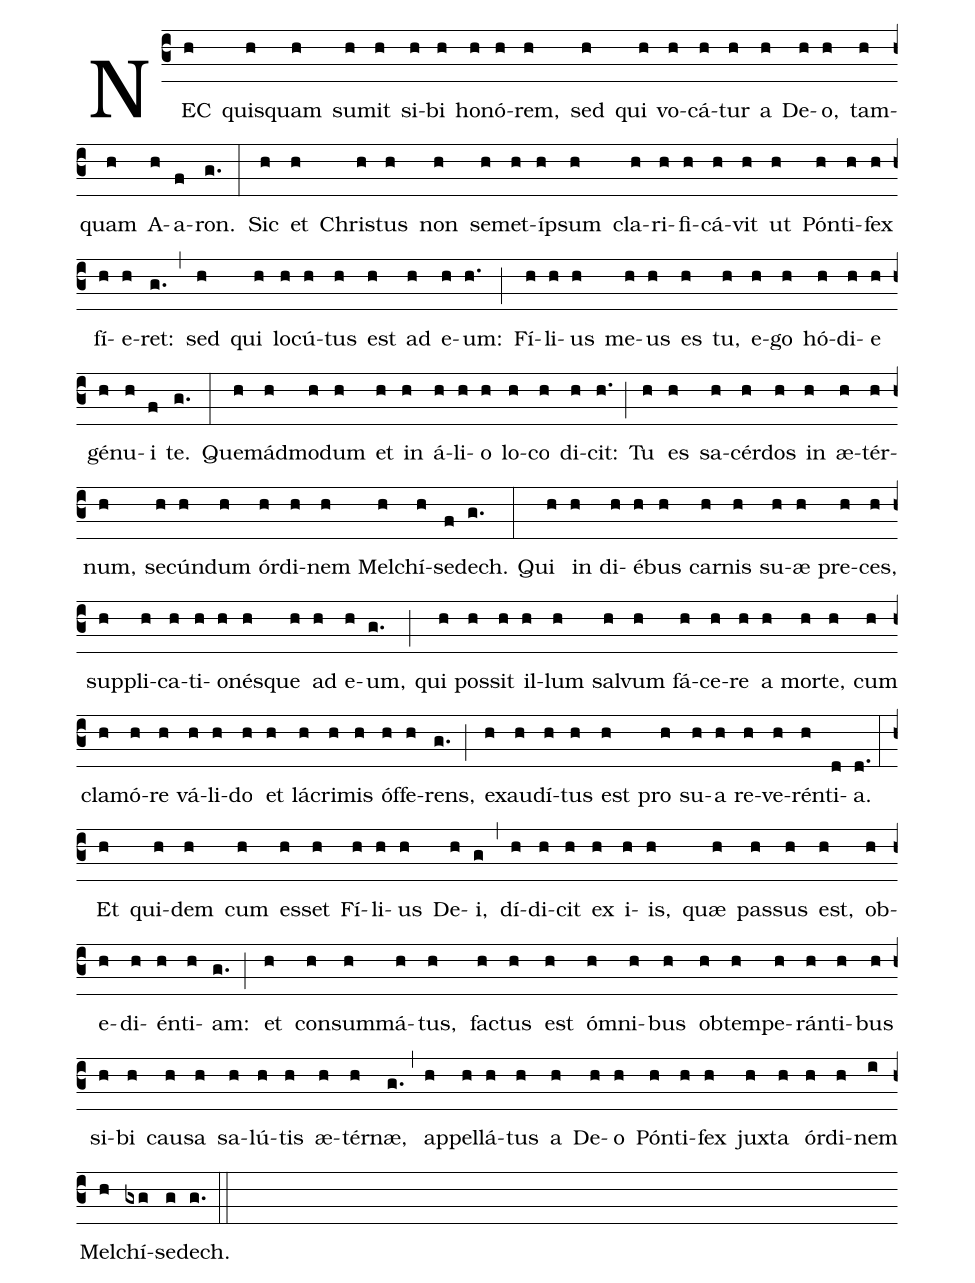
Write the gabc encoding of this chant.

%%
(c3) NEC(h) quis(h)quam(h) su(h)mit(h) si(h)bi(h) ho(h)nó(h)rem,(h) sed(h) qui(h) vo(h)cá(h)tur(h) a(h) De(h)o,(h) tam(h)quam(h) A(h)a(f)ron.(g.) (:) Sic(h) et(h) Chris(h)tus(h) non(h) se(h)met(h)íp(h)sum(h) cla(h)ri(h)fi(h)cá(h)vit(h) ut(h) Pón(h)ti(h)fex(h) fí(h)e(h)ret:(g.) (,) sed(h) qui(h) lo(h)cú(h)tus(h) est(h) ad(h) e(h)um:(h.) (;) Fí(h)li(h)us(h) me(h)us(h) es(h) tu,(h) e(h)go(h) hó(h)di(h)e(h) gé(h)nu(h)i(f) te.(g.) (:) Quem(h)ád(h)mo(h)dum(h) et(h) in(h) á(h)li(h)o(h) lo(h)co(h) di(h)cit:(h.) (;) Tu(h) es(h) sa(h)cér(h)dos(h) in(h) æ(h)tér(h)num,(h) se(h)cún(h)dum(h) ór(h)di(h)nem(h) Mel(h)chí(h)se(f)dech.(g.) (:) Qui(h) in(h) di(h)é(h)bus(h) car(h)nis(h) su(h)æ(h) pre(h)ces,(h) sup(h)pli(h)ca(h)ti(h)o(h)nés(h)que(h) ad(h) e(h)um,(g.) (;) qui(h) pos(h)sit(h) il(h)lum(h) sal(h)vum(h) fá(h)ce(h)re(h) a(h) mor(h)te,(h) cum(h) cla(h)mó(h)re(h) vá(h)li(h)do(h) et(h) lá(h)cri(h)mis(h) óf(h)fe(h)rens,(g.) (;) ex(h)au(h)dí(h)tus(h) est(h) pro(h) su(h)a(h) re(h)ve(h)rén(h)ti(d)a.(d.) (:) Et(h) qui(h)dem(h) cum(h) es(h)set(h) Fí(h)li(h)us(h) De(h)i,(g) (,) dí(h)di(h)cit(h) ex(h) i(h)is,(h) quæ(h) pas(h)sus(h) est,(h) ob(h)e(h)di(h)én(h)ti(h)am:(g.) (;) et(h) con(h)sum(h)má(h)tus,(h) fac(h)tus(h) est(h) óm(h)ni(h)bus(h) ob(h)tem(h)pe(h)rán(h)ti(h)bus(h) si(h)bi(h) cau(h)sa(h) sa(h)lú(h)tis(h) æ(h)tér(h)næ,(g.) (,) ap(h)pel(h)lá(h)tus(h) a(h) De(h)o(h) Pón(h)ti(h)fex(h) jux(h)ta(h) ór(h)di(h)nem(i) Mel(h)chí(gxg)se(g)dech.(g.) (::)
